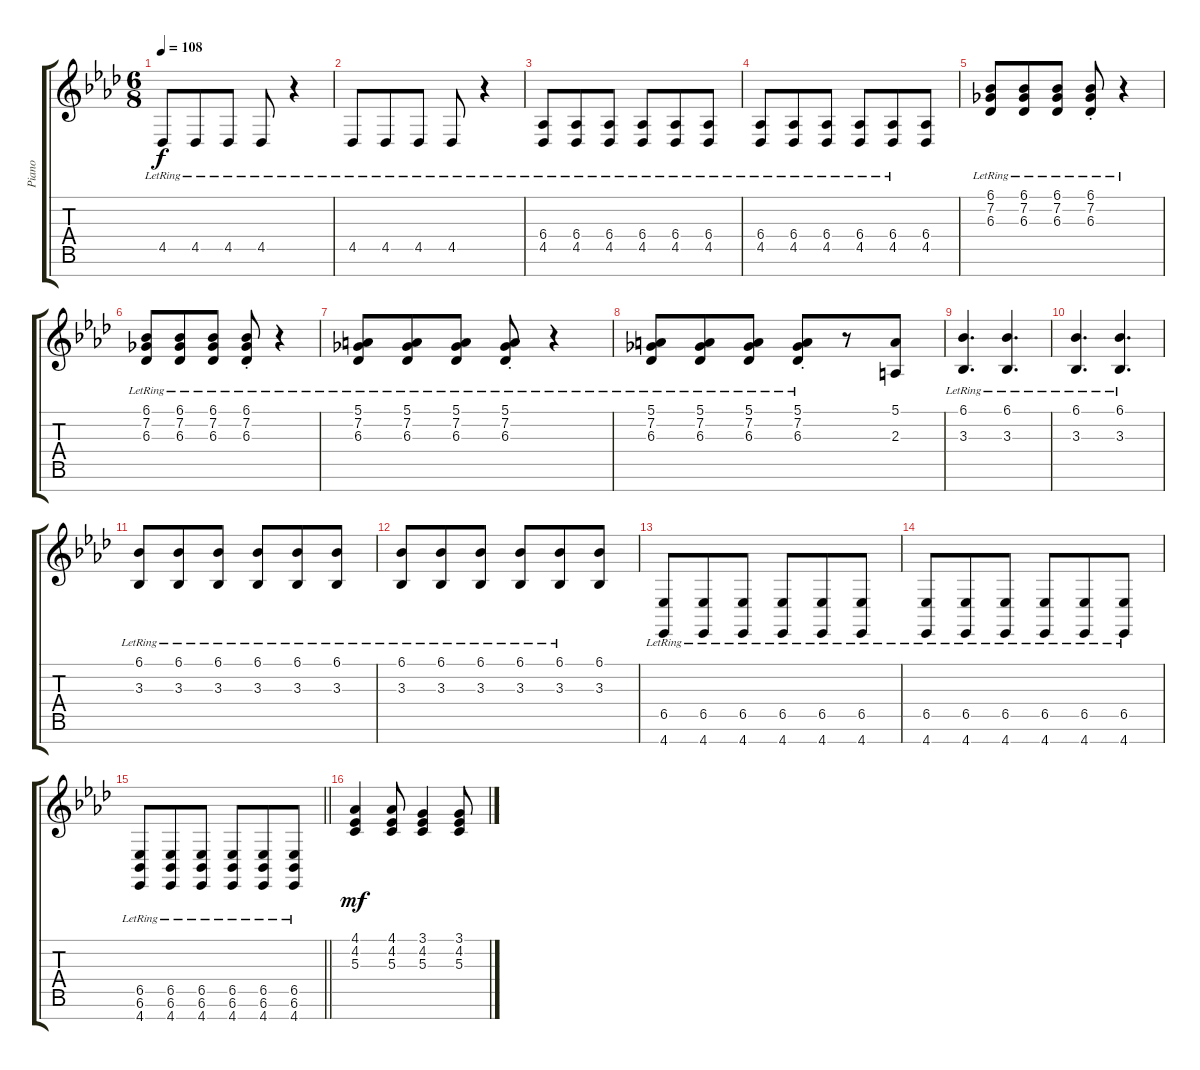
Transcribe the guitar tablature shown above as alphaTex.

\track ("Piano" "Piano") {instrument acousticgrandpiano}
\staff {score tabs}
\tuning (E4 B3 G3 D3 A2 E2 B1) {hide}
\ts (6 8)
\tempo 108
\clef g2
\ks ab
4.5{lr}.8{dy f} 4.5{lr}.8 4.5{lr}.8 4.5{lr}.8 r.4 |
4.5{lr}.8 4.5{lr}.8 4.5{lr}.8 4.5{lr}.8 r.4 |
(6.4{lr} 4.5{lr}).8 (6.4{lr} 4.5{lr}).8 (6.4{lr} 4.5{lr}).8 (6.4{lr} 4.5{lr}).8 (6.4{lr} 4.5{lr}).8 (6.4{lr} 4.5{lr}).8 |
(6.4{lr} 4.5{lr}).8 (6.4{lr} 4.5{lr}).8 (6.4{lr} 4.5{lr}).8 (6.4{lr} 4.5{lr}).8 (6.4{lr} 4.5{lr}).8 (6.4 4.5).8 |
(6.1{lr} 7.2{lr} 6.3{lr}).8 (6.1{lr} 7.2{lr} 6.3{lr}).8 (6.1{lr} 7.2{lr} 6.3{lr}).8 (6.1{st lr} 7.2{st lr} 6.3{st lr}).8 r.4 |
(6.1{lr} 7.2{lr} 6.3{lr}).8 (6.1{lr} 7.2{lr} 6.3{lr}).8 (6.1{lr} 7.2{lr} 6.3{lr}).8 (6.1{st lr} 7.2{st lr} 6.3{st lr}).8 r.4 |
(5.1{lr} 7.2{lr} 6.3{lr}).8 (5.1{lr} 7.2{lr} 6.3{lr}).8 (5.1{lr} 7.2{lr} 6.3{lr}).8 (5.1{st lr} 7.2{st lr} 6.3{st lr}).8 r.4 |
(5.1{lr} 7.2{lr} 6.3{lr}).8 (5.1{lr} 7.2{lr} 6.3{lr}).8 (5.1{lr} 7.2{lr} 6.3{lr}).8 (5.1{st lr} 7.2{st lr} 6.3{st lr}).8 r.8 (5.1 2.3).8 |
(6.1{lr} 3.3{lr}).4{d} (6.1{lr} 3.3{lr}).4{d} |
(6.1{lr} 3.3{lr}).4{d} (6.1{lr} 3.3{lr}).4{d} |
(6.1{lr} 3.3{lr}).8 (6.1{lr} 3.3{lr}).8 (6.1{lr} 3.3{lr}).8 (6.1{lr} 3.3{lr}).8 (6.1{lr} 3.3{lr}).8 (6.1{lr} 3.3{lr}).8 |
(6.1{lr} 3.3{lr}).8 (6.1{lr} 3.3{lr}).8 (6.1{lr} 3.3{lr}).8 (6.1{lr} 3.3{lr}).8 (6.1{lr} 3.3{lr}).8 (6.1 3.3).8 |
(6.5{lr} 4.7{lr}).8 (6.5{lr} 4.7{lr}).8 (6.5{lr} 4.7{lr}).8 (6.5{lr} 4.7{lr}).8 (6.5{lr} 4.7{lr}).8 (6.5{lr} 4.7{lr}).8 |
(6.5{lr} 4.7{lr}).8 (6.5{lr} 4.7{lr}).8 (6.5{lr} 4.7{lr}).8 (6.5{lr} 4.7{lr}).8 (6.5{lr} 4.7{lr}).8 (6.5{lr} 4.7{lr}).8 |
\barLineRight lightlight
(6.5{lr} 6.6{lr} 4.7{lr}).8 (6.5{lr} 6.6{lr} 4.7{lr}).8 (6.5{lr} 6.6{lr} 4.7{lr}).8 (6.5{lr} 6.6{lr} 4.7{lr}).8 (6.5{lr} 6.6{lr} 4.7{lr}).8 (6.5{lr} 6.6{lr} 4.7{lr}).8 |
(4.1 4.2 5.3).4{dy mf} (4.1 4.2 5.3).8 (3.1 4.2 5.3).4 (3.1 4.2 5.3).8
